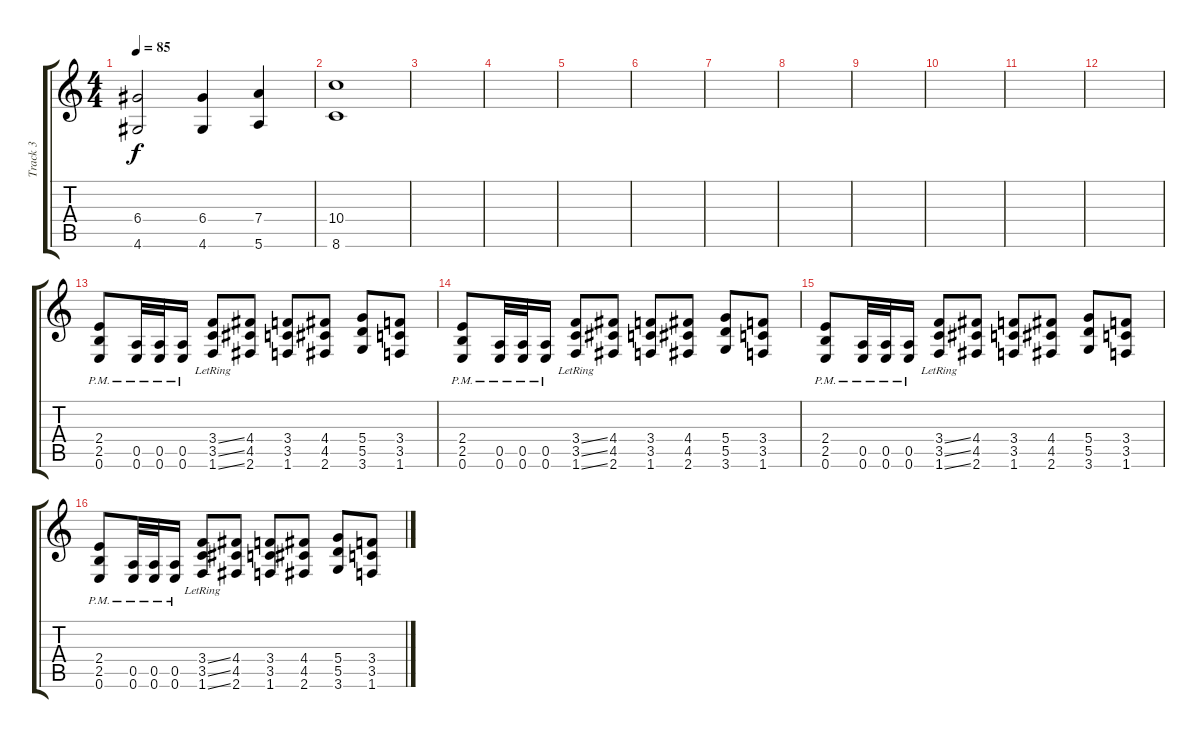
\track ("Track 3" "Track 3") {instrument distortionguitar}
\staff {score tabs}
\tuning (E4 B3 G3 D3 A2 E2) {hide}
\ts (4 4)
\tempo 85
\clef g2
\ks c
(6.4 4.6).2{dy f} (6.4 4.6).4 (7.4 5.6).4 |
(10.4 8.6).1 |
|
|
|
|
|
|
|
|
|
|
(2.4{pm} 2.5{pm} 0.6{pm}).8 (0.5{pm} 0.6{pm}).32 (0.5{pm} 0.6{pm}).32 (0.5{pm} 0.6{pm}).16 (3.4{ss lr} 3.5{ss lr} 1.6{ss lr}).8 (4.4 4.5 2.6).8 (3.4 3.5 1.6).8 (4.4 4.5 2.6).8 (5.4 5.5 3.6).8 (3.4 3.5 1.6).8 |
(2.4{pm} 2.5{pm} 0.6{pm}).8 (0.5{pm} 0.6{pm}).32 (0.5{pm} 0.6{pm}).32 (0.5{pm} 0.6{pm}).16 (3.4{ss lr} 3.5{ss lr} 1.6{ss lr}).8 (4.4 4.5 2.6).8 (3.4 3.5 1.6).8 (4.4 4.5 2.6).8 (5.4 5.5 3.6).8 (3.4 3.5 1.6).8 |
(2.4{pm} 2.5{pm} 0.6{pm}).8 (0.5{pm} 0.6{pm}).32 (0.5{pm} 0.6{pm}).32 (0.5{pm} 0.6{pm}).16 (3.4{ss lr} 3.5{ss lr} 1.6{ss lr}).8 (4.4 4.5 2.6).8 (3.4 3.5 1.6).8 (4.4 4.5 2.6).8 (5.4 5.5 3.6).8 (3.4 3.5 1.6).8 |
(2.4{pm} 2.5{pm} 0.6{pm}).8 (0.5{pm} 0.6{pm}).32 (0.5{pm} 0.6{pm}).32 (0.5{pm} 0.6{pm}).16 (3.4{ss lr} 3.5{ss lr} 1.6{ss lr}).8 (4.4 4.5 2.6).8 (3.4 3.5 1.6).8 (4.4 4.5 2.6).8 (5.4 5.5 3.6).8 (3.4 3.5 1.6).8
